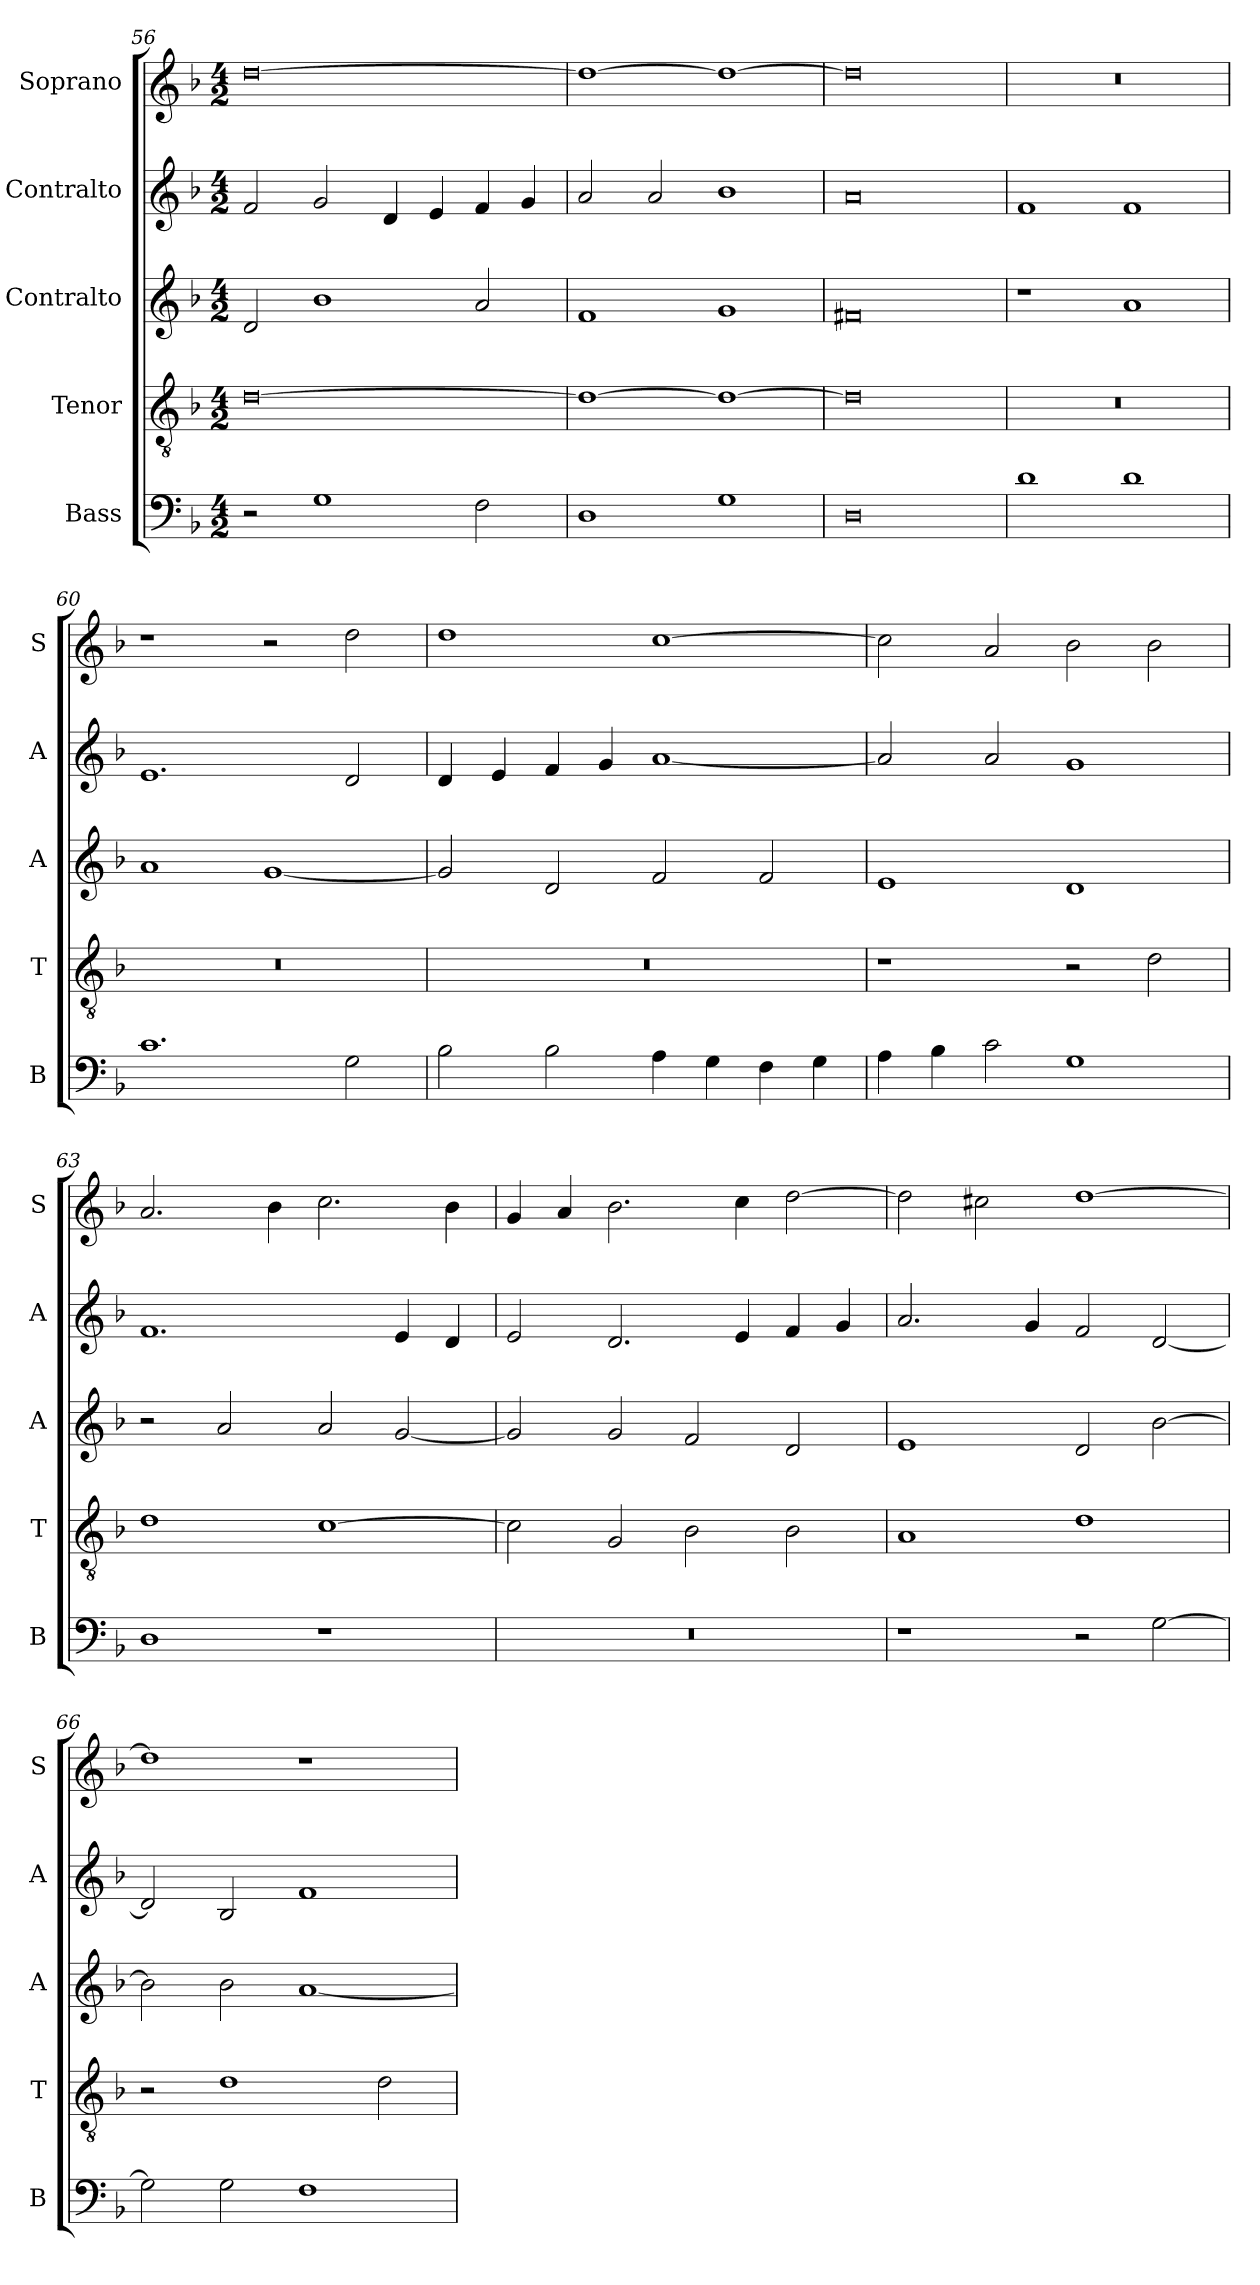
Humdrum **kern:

**kern	**kern	**kern	**kern	**kern
*part5	*part4	*part3	*part2	*part1
*staff5	*staff4	*staff3	*staff2	*staff1
*I"Bass	*I"Tenor	*I"Contralto	*I"Contralto	*I"Soprano
*I'B	*I'T	*I'A	*I'A	*I'S
*clefF4	*clefGv2	*clefG2	*clefG2	*clefG2
*k[b-]	*k[b-]	*k[b-]	*k[b-]	*k[b-]
*G:dor	*G:dor	*G:dor	*G:dor	*G:dor
*M4/2	*M4/2	*M4/2	*M4/2	*M4/2
=56	=56	=56	=56	=56
2r	[0d	2d	2f	[0dd
1G	.	1b-	2g	.
.	.	.	4d	.
.	.	.	4e	.
2F	.	2a	4f	.
.	.	.	4g	.
=57	=57	=57	=57	=57
1D	1d_	1f	2a	1dd_
.	.	.	2a	.
1G	1d_	1g	1b-	1dd_
=58	=58	=58	=58	=58
0D	0d]	0f#X	0a	0dd]
=59	=59	=59	=59	=59
1d	0r	1r	1f	0r
1d	.	1a	1f	.
=60	=60	=60	=60	=60
1.c	0r	1a	1.e	1r
.	.	[1g	.	2r
2G	.	.	2d	2dd
=61	=61	=61	=61	=61
2B-	0r	2g]	4d	1dd
.	.	.	4e	.
2B-	.	2d	4f	.
.	.	.	4g	.
4A	.	2f	[1a	[1cc
4G	.	.	.	.
4F	.	2f	.	.
4G	.	.	.	.
=62	=62	=62	=62	=62
4A	1r	1e	2a]	2cc]
4B-	.	.	.	.
2c	.	.	2a	2a
1G	2r	1d	1g	2b-
.	2d	.	.	2b-
=63	=63	=63	=63	=63
1D	1d	2r	1.f	2.a
.	.	2a	.	.
.	.	.	.	4b-
1r	[1c	2a	.	2.cc
.	.	[2g	4e	.
.	.	.	4d	4b-
=64	=64	=64	=64	=64
0r	2c]	2g]	2e	4g
.	.	.	.	4a
.	2G	2g	2.d	2.b-
.	2B-	2f	.	.
.	.	.	4e	4cc
.	2B-	2d	4f	[2dd
.	.	.	4g	.
=65	=65	=65	=65	=65
1r	1A	1e	2.a	2dd]
.	.	.	.	2cc#X
.	.	.	4g	.
2r	1d	2d	2f	[1dd
[2G	.	[2b-	[2d	.
=66	=66	=66	=66	=66
2G]	2r	2b-]	2d]	1dd]
2G	1d	2b-	2B-	.
1F	.	[1a	1f	1r
.	2d	.	.	.
=	=	=	=	=
*-	*-	*-	*-	*-
